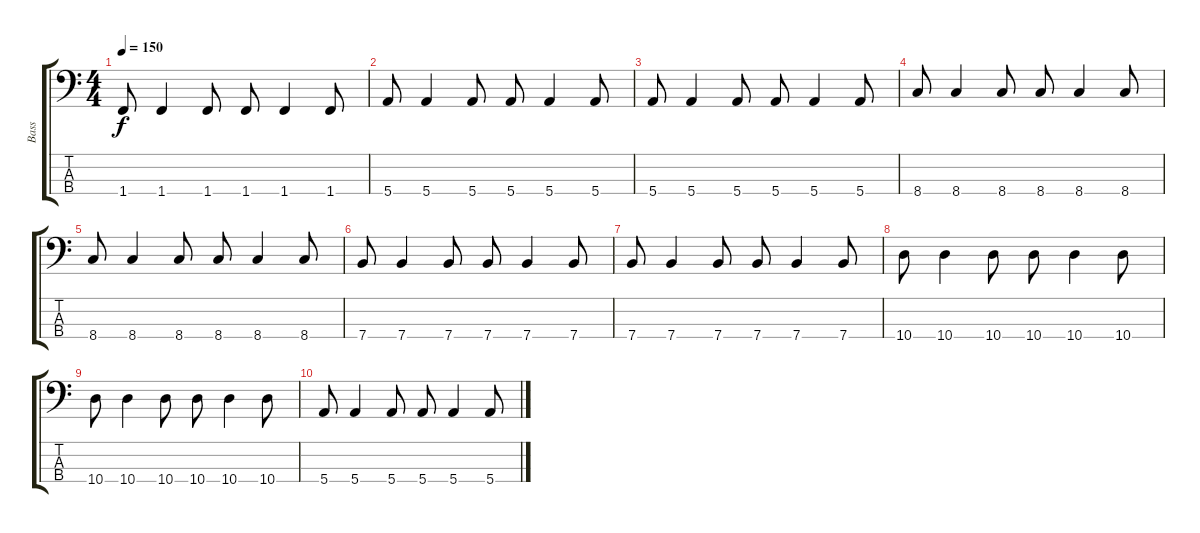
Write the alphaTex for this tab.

\track ("Bass" "Bass") {instrument electricbasspick}
\staff {score tabs}
\tuning (G2 D2 A1 E1) {hide}
\ts (4 4)
\tempo 150
\clef f4
\ks c
1.4.8{dy f} 1.4.4 1.4.8 1.4.8 1.4.4 1.4.8 |
5.4.8 5.4.4 5.4.8 5.4.8 5.4.4 5.4.8 |
5.4.8 5.4.4 5.4.8 5.4.8 5.4.4 5.4.8 |
8.4.8 8.4.4 8.4.8 8.4.8 8.4.4 8.4.8 |
8.4.8 8.4.4 8.4.8 8.4.8 8.4.4 8.4.8 |
7.4.8 7.4.4 7.4.8 7.4.8 7.4.4 7.4.8 |
7.4.8 7.4.4 7.4.8 7.4.8 7.4.4 7.4.8 |
10.4.8 10.4.4 10.4.8 10.4.8 10.4.4 10.4.8 |
10.4.8 10.4.4 10.4.8 10.4.8 10.4.4 10.4.8 |
5.4.8 5.4.4 5.4.8 5.4.8 5.4.4 5.4.8
